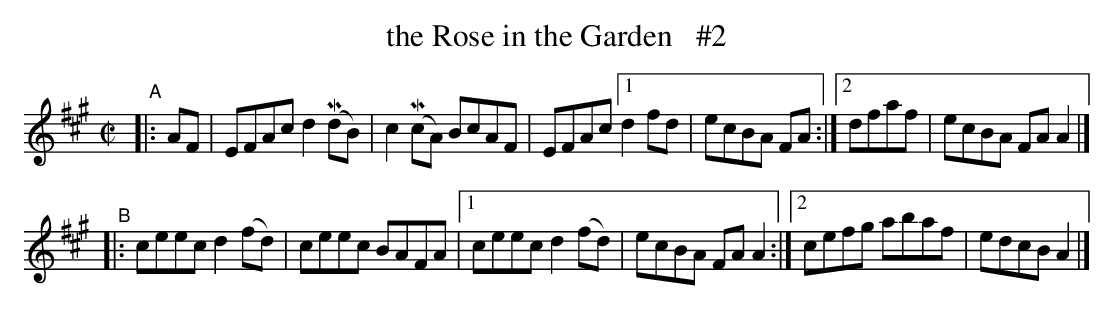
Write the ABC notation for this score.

X:1
T: the Rose in the Garden   #2
M: C|
L: 1/8
K: A
"^A"\
|: AF | EFAc d2(MdB) | c2(McA) BcAF | EFAc \
[1 d2fd | ecBA FA :|[2 dfaf | ecBA FAA2 |]
"^B"\
|: ceec d2(fd) | ceec BAFA |\
[1  ceec d2(fd) | ecBA FAA2 :|\
[2 cefg abaf | edcB A2 |]
